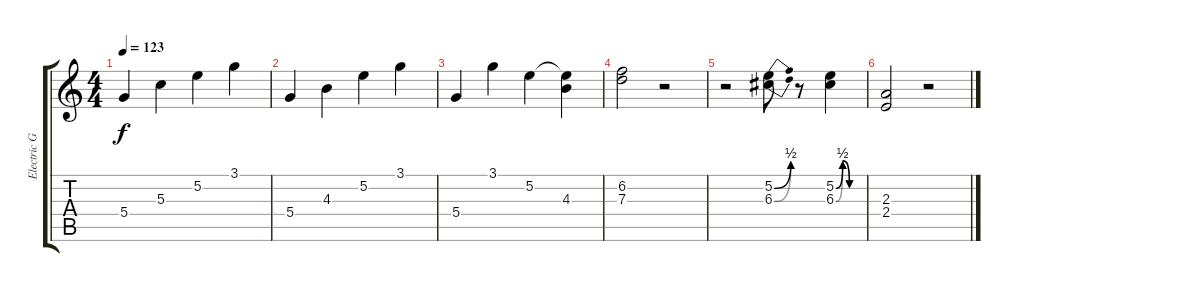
\track ("Electric Gtr." "Electric G") {instrument acousticguitarsteel}
\staff {score tabs}
\tuning (E4 B3 G3 D3 A2 E2) {hide}
\ts (4 4)
\tempo 123
\clef g2
\ks c
5.4.4{dy f} 5.3.4 5.2.4 3.1.4 |
5.4.4 4.3.4 5.2.4 3.1.4 |
5.4.4 3.1.4 5.2.4 (5.2{t} 4.3).4 |
(6.2 7.3).2 r.2 |
r.2 (5.2{be (bend 0 0 60 2)} 6.3{be (bend 0 0 60 2)}).8 r.8 (5.2{be (custom 0 0 15 2 30 0 60 0)} 6.3{be (custom 0 0 15 2 30 0 60 0)}).4 |
(2.3 2.4).2 r.2
